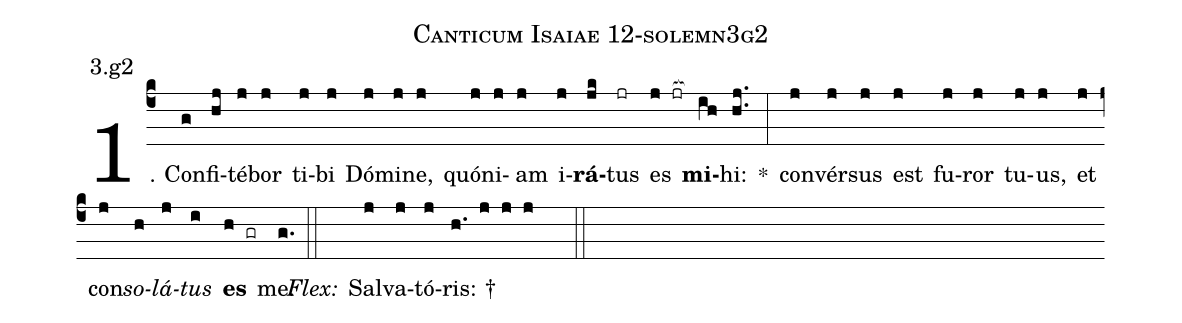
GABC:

name: Canticum Isaiae 12-solemn3g2;
annotation: 3.g2;
%%
(c4)1. Con(g)fi(hj)té(j)bor(j) ti(j)bi(j) Dó(j)mi(j)ne,(j) quón(j)i(j)am(j) i(j)<b>rá</b>(jk)tus(jr) es(j jr[ocb:1{]) <b>mi</b>(ih[ocb:0}])hi:(hj..) *(:) con(j)vér(j)sus(j) est(j) fu(j)ror(j) tu(j)us,(j) et(j) con(j)<i>so</i>(h)<i>lá</i>(j)<i>tus</i>(i) <b>es</b>(h gr) me.(g.) (::)
<i>Flex:</i>()  Sal(j)va(j)tó(j)ris: †(h. j j j  ::)
